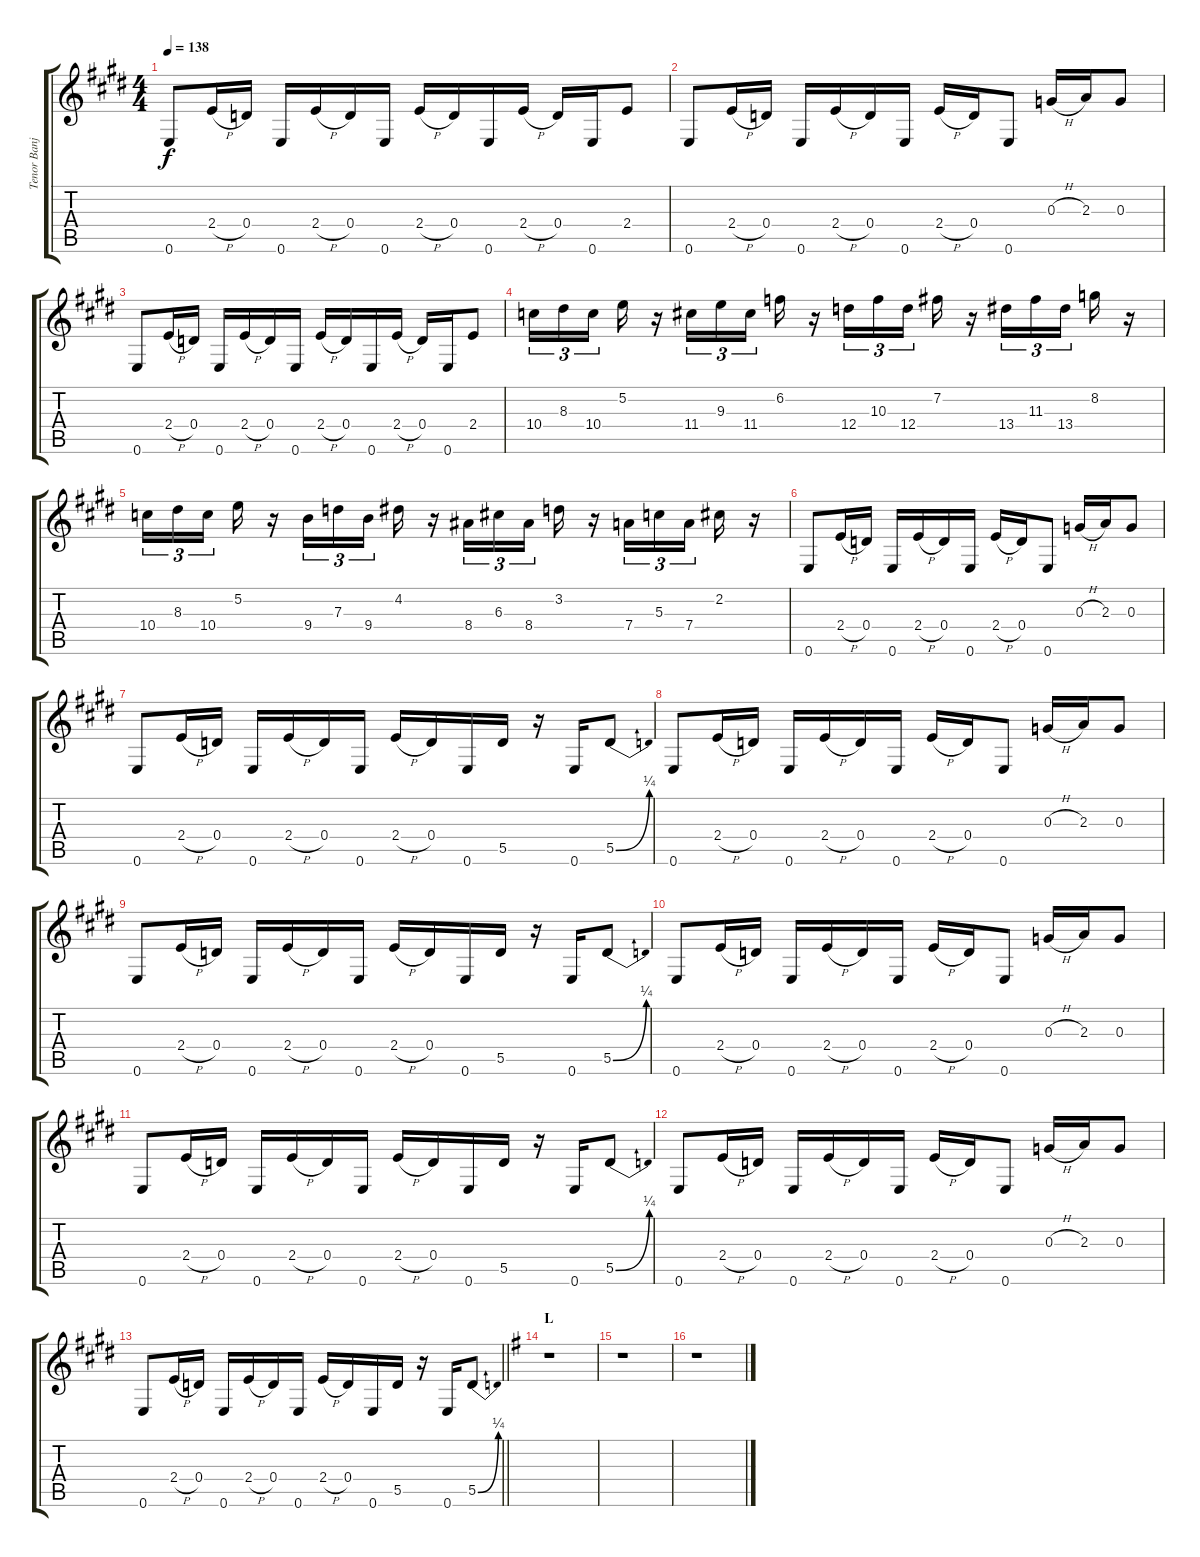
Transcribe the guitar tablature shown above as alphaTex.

\track ("Tenor Banjo w/ Fingers" "Tenor Banj") {instrument banjo}
\staff {score tabs}
\tuning (E4 B3 G3 D3 A2 E2) {hide}
\displaytranspose 12
\ts (4 4)
\tempo 138
\clef g2
\ks e
0.6.8{dy f} 2.4{h}.16 0.4.16 0.6.16 2.4{h}.16 0.4.16 0.6.16 2.4{h}.16 0.4.16 0.6.16 2.4{h}.16 0.4.16 0.6.16 2.4.8 |
0.6.8 2.4{h}.16 0.4.16 0.6.16 2.4{h}.16 0.4.16 0.6.16 2.4{h}.16 0.4.16 0.6.8 0.3{h}.16 2.3.16 0.3.8 |
0.6.8 2.4{h}.16 0.4.16 0.6.16 2.4{h}.16 0.4.16 0.6.16 2.4{h}.16 0.4.16 0.6.16 2.4{h}.16 0.4.16 0.6.16 2.4.8 |
10.4.16{tu (3 2)} 8.3.16{tu (3 2)} 10.4.16{tu (3 2) beam splitsecondary} 5.2.16 r.16 11.4.16{tu (3 2)} 9.3.16{tu (3 2)} 11.4.16{tu (3 2) beam splitsecondary} 6.2.16 r.16 12.4.16{tu (3 2)} 10.3.16{tu (3 2)} 12.4.16{tu (3 2) beam splitsecondary} 7.2.16 r.16 13.4.16{tu (3 2)} 11.3.16{tu (3 2)} 13.4.16{tu (3 2) beam splitsecondary} 8.2.16 r.16 |
10.4.16{tu (3 2)} 8.3.16{tu (3 2)} 10.4.16{tu (3 2) beam splitsecondary} 5.2.16 r.16 9.4.16{tu (3 2)} 7.3.16{tu (3 2)} 9.4.16{tu (3 2) beam splitsecondary} 4.2.16 r.16 8.4.16{tu (3 2)} 6.3.16{tu (3 2)} 8.4.16{tu (3 2) beam splitsecondary} 3.2.16 r.16 7.4.16{tu (3 2)} 5.3.16{tu (3 2)} 7.4.16{tu (3 2) beam splitsecondary} 2.2.16 r.16 |
0.6.8 2.4{h}.16 0.4.16 0.6.16 2.4{h}.16 0.4.16 0.6.16 2.4{h}.16 0.4.16 0.6.8 0.3{h}.16 2.3.16 0.3.8 |
0.6.8 2.4{h}.16 0.4.16 0.6.16 2.4{h}.16 0.4.16 0.6.16 2.4{h}.16 0.4.16 0.6.16 5.5.16 r.16 0.6.16 5.5{be (bend 0 0 60 1)}.8 |
0.6.8 2.4{h}.16 0.4.16 0.6.16 2.4{h}.16 0.4.16 0.6.16 2.4{h}.16 0.4.16 0.6.8 0.3{h}.16 2.3.16 0.3.8 |
0.6.8 2.4{h}.16 0.4.16 0.6.16 2.4{h}.16 0.4.16 0.6.16 2.4{h}.16 0.4.16 0.6.16 5.5.16 r.16 0.6.16 5.5{be (bend 0 0 60 1)}.8 |
0.6.8 2.4{h}.16 0.4.16 0.6.16 2.4{h}.16 0.4.16 0.6.16 2.4{h}.16 0.4.16 0.6.8 0.3{h}.16 2.3.16 0.3.8 |
0.6.8 2.4{h}.16 0.4.16 0.6.16 2.4{h}.16 0.4.16 0.6.16 2.4{h}.16 0.4.16 0.6.16 5.5.16 r.16 0.6.16 5.5{be (bend 0 0 60 1)}.8 |
0.6.8 2.4{h}.16 0.4.16 0.6.16 2.4{h}.16 0.4.16 0.6.16 2.4{h}.16 0.4.16 0.6.8 0.3{h}.16 2.3.16 0.3.8 |
\barLineRight lightlight
0.6.8 2.4{h}.16 0.4.16 0.6.16 2.4{h}.16 0.4.16 0.6.16 2.4{h}.16 0.4.16 0.6.16 5.5.16 r.16 0.6.16 5.5{be (bend 0 0 60 1)}.8 |
\section ("" "L")
\ks g
r.1 |
r.1 |
r.1
